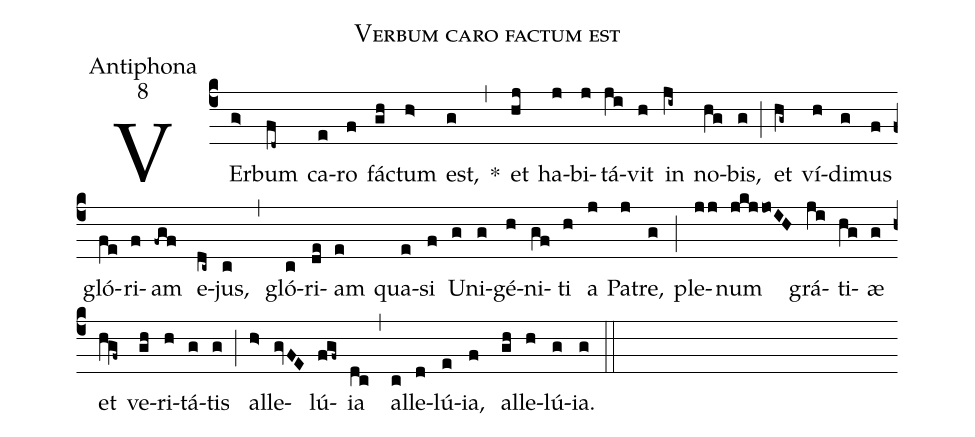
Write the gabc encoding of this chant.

name:Verbum caro factum est;
office-part:Antiphona;
mode:8;
%%
(c4) VEr(g>)bum(fd~) ca(e)ro(f) fá(gh)ctum(h>) est,(g) *(,) et(hj) ha(j)bi(j)tá(ji)vit(h) in(ji~) no(hg)bis,(g) (;) et(hg~) ví(h)di(g)mus(f) gló(fe)ri(f)am (-fgf) e(dc~)jus, (c) (,) gló(c)ri(de)am(e) qua(e)si(f) U(g)ni(g)gé(h)ni(gf)ti(h) a(j) Pa(j)tre,(g) (;) ple(jj)num (jkjjoIH) grá(ji)ti(hg)æ(g) et(hV!gf~) ve(gh)ri(h)tá(g)tis (g) (;) al(h>)le(gvFE)lú(fgf~)ia(dc) (,) al(c)le(d)lú(e)ia, (f) al(gh)le(h)lú(g)ia. (g) (::)
